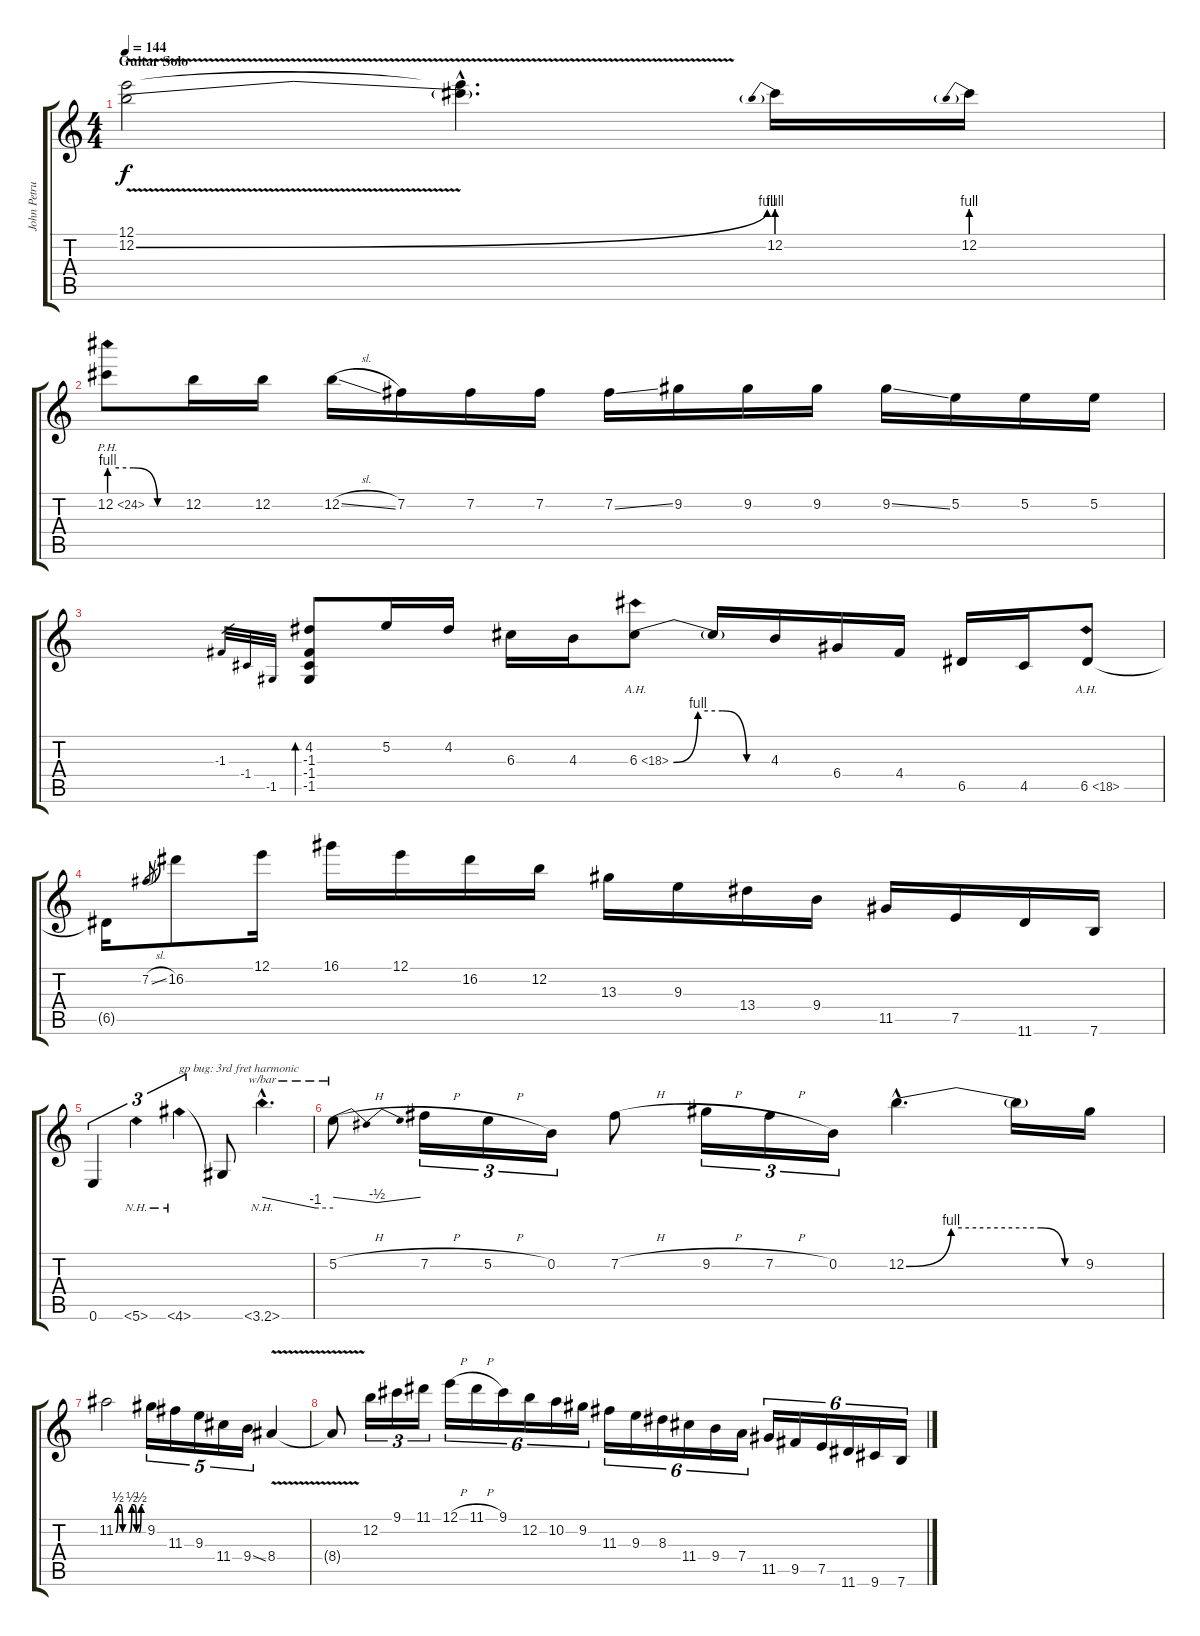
\track ("John Petrucci - guitar" "John Petru") {instrument distortionguitar}
\staff {score tabs}
\tuning (E4 B3 G3 D3 A2 E2) {hide}
\ts (4 4)
\section ("" "Guitar Solo")
\tempo 144
\clef g2
\ks c
(12.1 12.2{be (bend 0 0 60 4) v}).2{dy f} (12.1{hac t} 12.2{hac t}).4{d} 12.2{be (prebend 0 4 60 4)}.16 12.2{be (prebend 0 4 60 4)}.16 |
12.2{be (custom 0 4 20 4 40 0 60 0) ph 12}.8 12.2.16 12.2.16 12.2{sl}.16 7.2.16 7.2.16 7.2.16 7.2{ss}.16 9.2.16 9.2.16 9.2.16 9.2{ss}.16 5.2.16 5.2.16 5.2.16 |
-1.3.32{gr} -1.4.32{gr} -1.5.32{gr} (4.2 -1.3 -1.4 -1.5).8{bd 240} 5.2.16 4.2.16 6.3.16 4.3.16 6.3{be (custom 0 0 15 4 30 4 45 0 60 0) ah 12}.8 6.3{t}.16 4.3.16 6.4.16 4.4.16 6.5.16 4.5.16 6.5{ah 12}.8 |
6.5{t}.16 7.2{sl}.8{gr} 16.2.8 12.1.16 16.1.16 12.1.16 16.2.16 12.2.16 13.3.16 9.3.16 13.4.16 9.4.16 11.5.16 7.5.16 11.6.16 7.6.16 |
0.6.4{tu (3 2)} 5.6{nh}.4{tu (3 2)} 4.6{nh}.4{tu (3 2) txt "gp bug: 3rd fret harmonic"} 4.6{t}.8 3.6{nh hac}.4{d tbe (custom default 0 0 45 -4 60 -4)} |
5.2{h}.8{tbe (dip default 0 0 30 -2 60 0)} 7.2{h}.16{tu (3 2)} 5.2{h}.16{tu (3 2)} 0.2.16{tu (3 2)} 7.2{h}.8 9.2{h}.16{tu (3 2)} 7.2{h}.16{tu (3 2)} 0.2.16{tu (3 2)} 12.2{be (custom 0 0 15 4 45 4 53 0 60 0) hac}.4{d} 12.2{t}.16 9.2.16 |
11.2{be (custom 0 0 5 2 10 2 15 0 30 0 35 2 40 2 45 0 50 0 55 2 60 2)}.2 9.2.16{tu (5 4)} 11.3.16{tu (5 4)} 9.3.16{tu (5 4)} 11.4.16{tu (5 4)} 9.4{ss}.16{tu (5 4)} 8.4{v}.4 |
8.4{t}.8 12.2.16{tu (3 2)} 9.1.16{tu (3 2)} 11.1.16{tu (3 2)} 12.1{h}.16{tu (6 4)} 11.1{h}.16{tu (6 4)} 9.1.16{tu (6 4)} 12.2.16{tu (6 4)} 10.2.16{tu (6 4)} 9.2.16{tu (6 4)} 11.3.16{tu (6 4)} 9.3.16{tu (6 4)} 8.3.16{tu (6 4)} 11.4.16{tu (6 4)} 9.4.16{tu (6 4)} 7.4.16{tu (6 4)} 11.5.16{tu (6 4)} 9.5.16{tu (6 4)} 7.5.16{tu (6 4)} 11.6.16{tu (6 4)} 9.6.16{tu (6 4)} 7.6.16{tu (6 4)}
